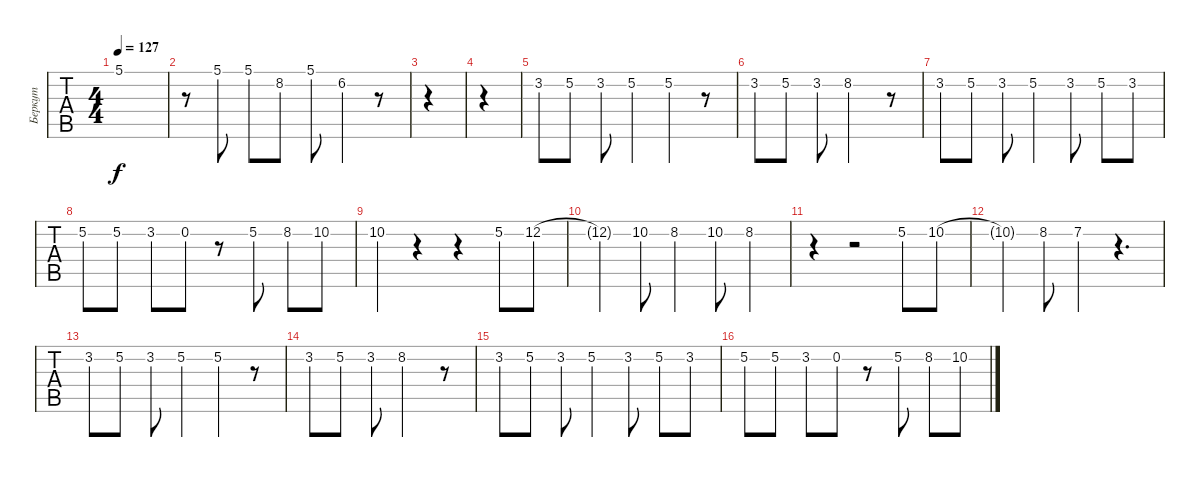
\track ("Беркут" "Беркут") {instrument stringensemble1}
\staff {tabs}
\tuning (Eb4 Bb3 Gb3 Db3 Ab2 Eb2) {hide}
\ts (4 4)
\tempo 127
\clef g2
\ks c
5.1.1{dy f} |
r.8 5.1.8 5.1.8 8.2.8 5.1.8 6.2.4 r.8 |
|
|
3.2.8 5.2.8 3.2.8 5.2.4 5.2.4 r.8 |
3.2.8 5.2.8 3.2.8 8.2.2 r.8 |
3.2.8 5.2.8 3.2.8 5.2.4 3.2.8 5.2.8 3.2.8 |
5.2.8 5.2.8 3.2.8 0.2.8 r.8 5.2.8 8.2.8 10.2.8 |
10.2.4 r.4 r.4 5.2.8 12.2.8 |
12.2{t}.4 10.2.8 8.2.4 10.2.8 8.2.4 |
r.4 r.2 5.2.8 10.2.8 |
10.2{t}.4 8.2.8 7.2.4 r.4{d} |
3.2.8 5.2.8 3.2.8 5.2.4 5.2.4 r.8 |
3.2.8 5.2.8 3.2.8 8.2.2 r.8 |
3.2.8 5.2.8 3.2.8 5.2.4 3.2.8 5.2.8 3.2.8 |
5.2.8 5.2.8 3.2.8 0.2.8 r.8 5.2.8 8.2.8 10.2.8
